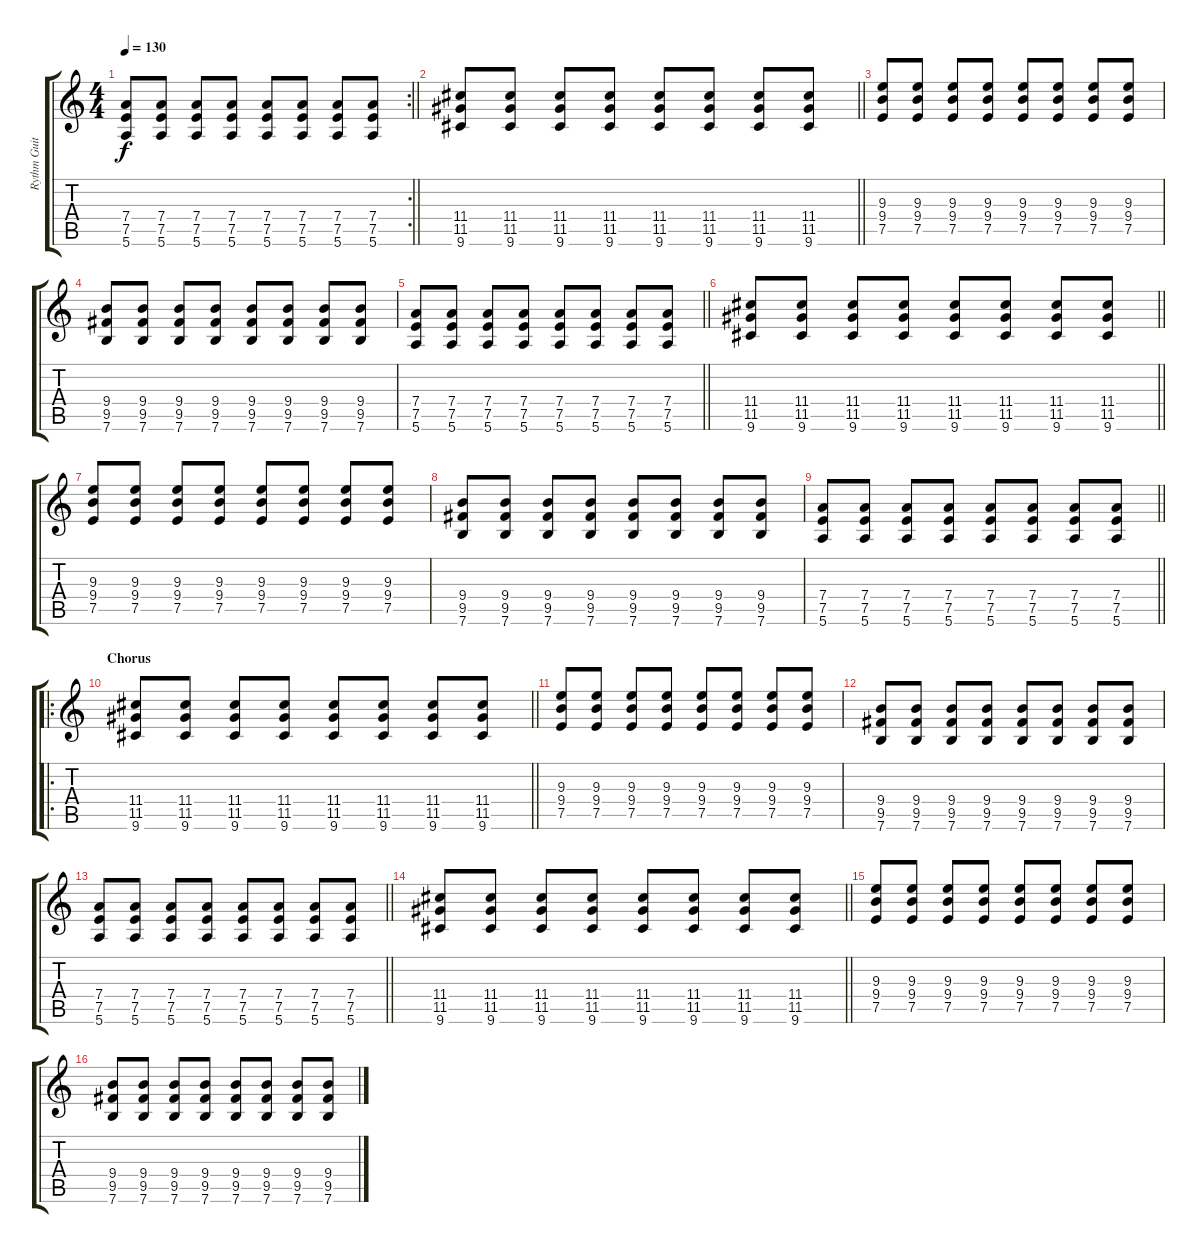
\track ("Rythm Guitar" "Rythm Guit") {instrument overdrivenguitar}
\staff {score tabs}
\tuning (E4 B3 G3 D3 A2 E2) {hide}
\rc 2
\ts (4 4)
\tempo 130
\clef g2
\barLineRight lightlight
\ks c
(7.4 7.5 5.6).8{dy f} (7.4 7.5 5.6).8 (7.4 7.5 5.6).8 (7.4 7.5 5.6).8 (7.4 7.5 5.6).8 (7.4 7.5 5.6).8 (7.4 7.5 5.6).8 (7.4 7.5 5.6).8 |
\barLineRight lightlight
(11.4 11.5 9.6).8 (11.4 11.5 9.6).8 (11.4 11.5 9.6).8 (11.4 11.5 9.6).8 (11.4 11.5 9.6).8 (11.4 11.5 9.6).8 (11.4 11.5 9.6).8 (11.4 11.5 9.6).8 |
(9.3 9.4 7.5).8 (9.3 9.4 7.5).8 (9.3 9.4 7.5).8 (9.3 9.4 7.5).8 (9.3 9.4 7.5).8 (9.3 9.4 7.5).8 (9.3 9.4 7.5).8 (9.3 9.4 7.5).8 |
(9.4 9.5 7.6).8 (9.4 9.5 7.6).8 (9.4 9.5 7.6).8 (9.4 9.5 7.6).8 (9.4 9.5 7.6).8 (9.4 9.5 7.6).8 (9.4 9.5 7.6).8 (9.4 9.5 7.6).8 |
\barLineRight lightlight
(7.4 7.5 5.6).8 (7.4 7.5 5.6).8 (7.4 7.5 5.6).8 (7.4 7.5 5.6).8 (7.4 7.5 5.6).8 (7.4 7.5 5.6).8 (7.4 7.5 5.6).8 (7.4 7.5 5.6).8 |
\barLineRight lightlight
(11.4 11.5 9.6).8 (11.4 11.5 9.6).8 (11.4 11.5 9.6).8 (11.4 11.5 9.6).8 (11.4 11.5 9.6).8 (11.4 11.5 9.6).8 (11.4 11.5 9.6).8 (11.4 11.5 9.6).8 |
(9.3 9.4 7.5).8 (9.3 9.4 7.5).8 (9.3 9.4 7.5).8 (9.3 9.4 7.5).8 (9.3 9.4 7.5).8 (9.3 9.4 7.5).8 (9.3 9.4 7.5).8 (9.3 9.4 7.5).8 |
(9.4 9.5 7.6).8 (9.4 9.5 7.6).8 (9.4 9.5 7.6).8 (9.4 9.5 7.6).8 (9.4 9.5 7.6).8 (9.4 9.5 7.6).8 (9.4 9.5 7.6).8 (9.4 9.5 7.6).8 |
\barLineRight lightlight
(7.4 7.5 5.6).8 (7.4 7.5 5.6).8 (7.4 7.5 5.6).8 (7.4 7.5 5.6).8 (7.4 7.5 5.6).8 (7.4 7.5 5.6).8 (7.4 7.5 5.6).8 (7.4 7.5 5.6).8 |
\ro
\section ("" "Chorus")
\barLineRight lightlight
(11.4 11.5 9.6).8 (11.4 11.5 9.6).8 (11.4 11.5 9.6).8 (11.4 11.5 9.6).8 (11.4 11.5 9.6).8 (11.4 11.5 9.6).8 (11.4 11.5 9.6).8 (11.4 11.5 9.6).8 |
(9.3 9.4 7.5).8 (9.3 9.4 7.5).8 (9.3 9.4 7.5).8 (9.3 9.4 7.5).8 (9.3 9.4 7.5).8 (9.3 9.4 7.5).8 (9.3 9.4 7.5).8 (9.3 9.4 7.5).8 |
(9.4 9.5 7.6).8 (9.4 9.5 7.6).8 (9.4 9.5 7.6).8 (9.4 9.5 7.6).8 (9.4 9.5 7.6).8 (9.4 9.5 7.6).8 (9.4 9.5 7.6).8 (9.4 9.5 7.6).8 |
\barLineRight lightlight
(7.4 7.5 5.6).8 (7.4 7.5 5.6).8 (7.4 7.5 5.6).8 (7.4 7.5 5.6).8 (7.4 7.5 5.6).8 (7.4 7.5 5.6).8 (7.4 7.5 5.6).8 (7.4 7.5 5.6).8 |
\barLineRight lightlight
(11.4 11.5 9.6).8 (11.4 11.5 9.6).8 (11.4 11.5 9.6).8 (11.4 11.5 9.6).8 (11.4 11.5 9.6).8 (11.4 11.5 9.6).8 (11.4 11.5 9.6).8 (11.4 11.5 9.6).8 |
(9.3 9.4 7.5).8 (9.3 9.4 7.5).8 (9.3 9.4 7.5).8 (9.3 9.4 7.5).8 (9.3 9.4 7.5).8 (9.3 9.4 7.5).8 (9.3 9.4 7.5).8 (9.3 9.4 7.5).8 |
(9.4 9.5 7.6).8 (9.4 9.5 7.6).8 (9.4 9.5 7.6).8 (9.4 9.5 7.6).8 (9.4 9.5 7.6).8 (9.4 9.5 7.6).8 (9.4 9.5 7.6).8 (9.4 9.5 7.6).8
